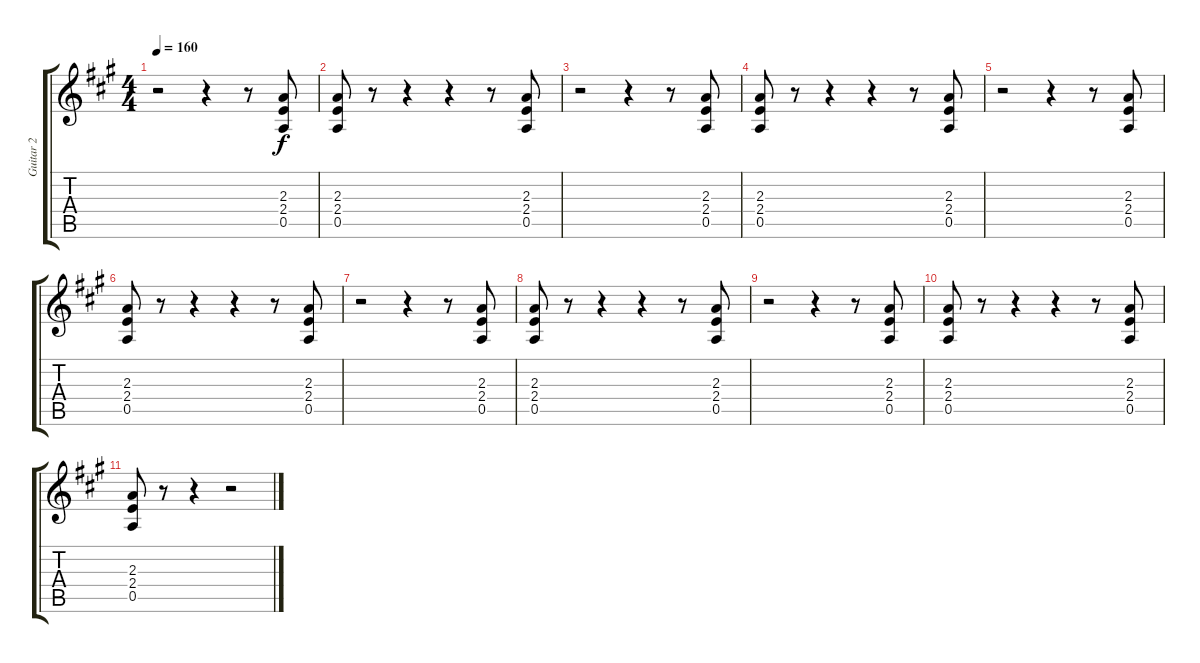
\track ("Guitar 2" "Guitar 2") {instrument distortionguitar}
\staff {score tabs}
\tuning (E4 B3 G3 D3 A2 E2) {hide}
\ts (4 4)
\tempo 160
\clef g2
\ks a
r.2{dy f} r.4 r.8 (2.3 2.4 0.5).8 |
(2.3 2.4 0.5).8 r.8 r.4 r.4 r.8 (2.3 2.4 0.5).8 |
r.2 r.4 r.8 (2.3 2.4 0.5).8 |
(2.3 2.4 0.5).8 r.8 r.4 r.4 r.8 (2.3 2.4 0.5).8 |
r.2 r.4 r.8 (2.3 2.4 0.5).8 |
(2.3 2.4 0.5).8 r.8 r.4 r.4 r.8 (2.3 2.4 0.5).8 |
r.2 r.4 r.8 (2.3 2.4 0.5).8 |
(2.3 2.4 0.5).8 r.8 r.4 r.4 r.8 (2.3 2.4 0.5).8 |
r.2 r.4 r.8 (2.3 2.4 0.5).8 |
(2.3 2.4 0.5).8 r.8 r.4 r.4 r.8 (2.3 2.4 0.5).8 |
(2.3 2.4 0.5).8 r.8 r.4 r.2
